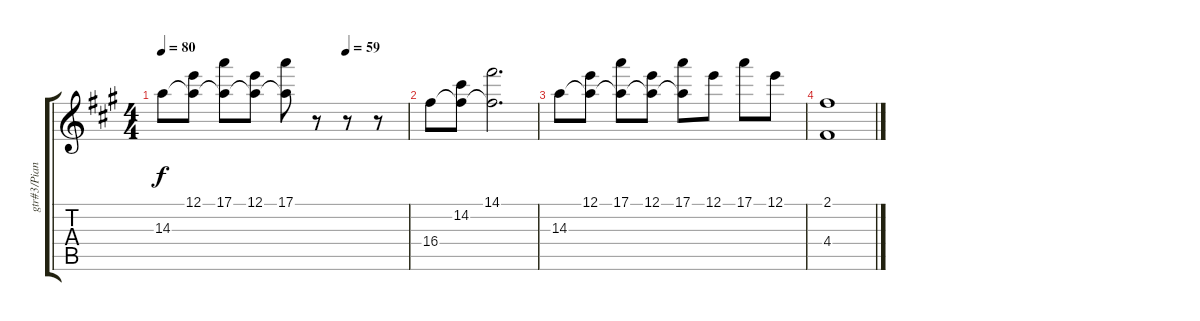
\track ("gtr#3/Piano#2" "gtr#3/Pian") {instrument overdrivenguitar}
\staff {score tabs}
\tuning (E4 B3 G3 D3 A2 D2) {hide}
\ts (4 4)
\tempo 80
\tempo (59 0.75)
\clef g2
\ks a
14.3.8{dy f} (12.1 14.3{t}).8 (17.1 14.3{t}).8 (12.1 14.3{t}).8 (17.1 14.3{t}).8 r.8 r.8 r.8 |
16.4.8 (14.2 16.4{t}).8 (14.1 16.4{t}).2{d} |
14.3.8 (12.1 14.3{t}).8 (17.1 14.3{t}).8 (12.1 14.3{t}).8 (17.1 14.3{t}).8 12.1.8 17.1.8 12.1.8 |
(2.1 4.4).1
